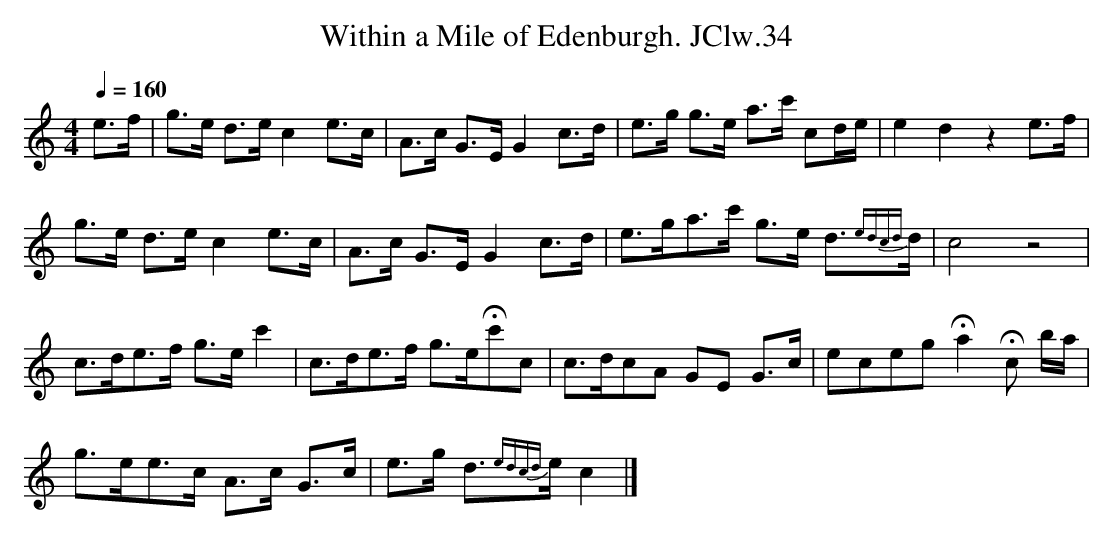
X:1
T:Within a Mile of Edenburgh. JClw.34
L:1/8
M:4/4
Q:1/4=160
K:C
e>f|g>e d>ec2e>c|A>c G>E G2c>d|e>g g>e a>c' cd/e/|e2d2z2 e>f|!
g>e d>ec2e>c|A>c G>E G2c>d|e>ga>c' g>e d3/2{edcd}d/|c4z4|!
c>de>f g>e c'2|c>de>f g>eHc'c|c>dcA GE G>c|ecegHa2Hc b/a/|!
g>ee>c A>c G>c|e>g d3/2{edcd}e/2 c2|]
